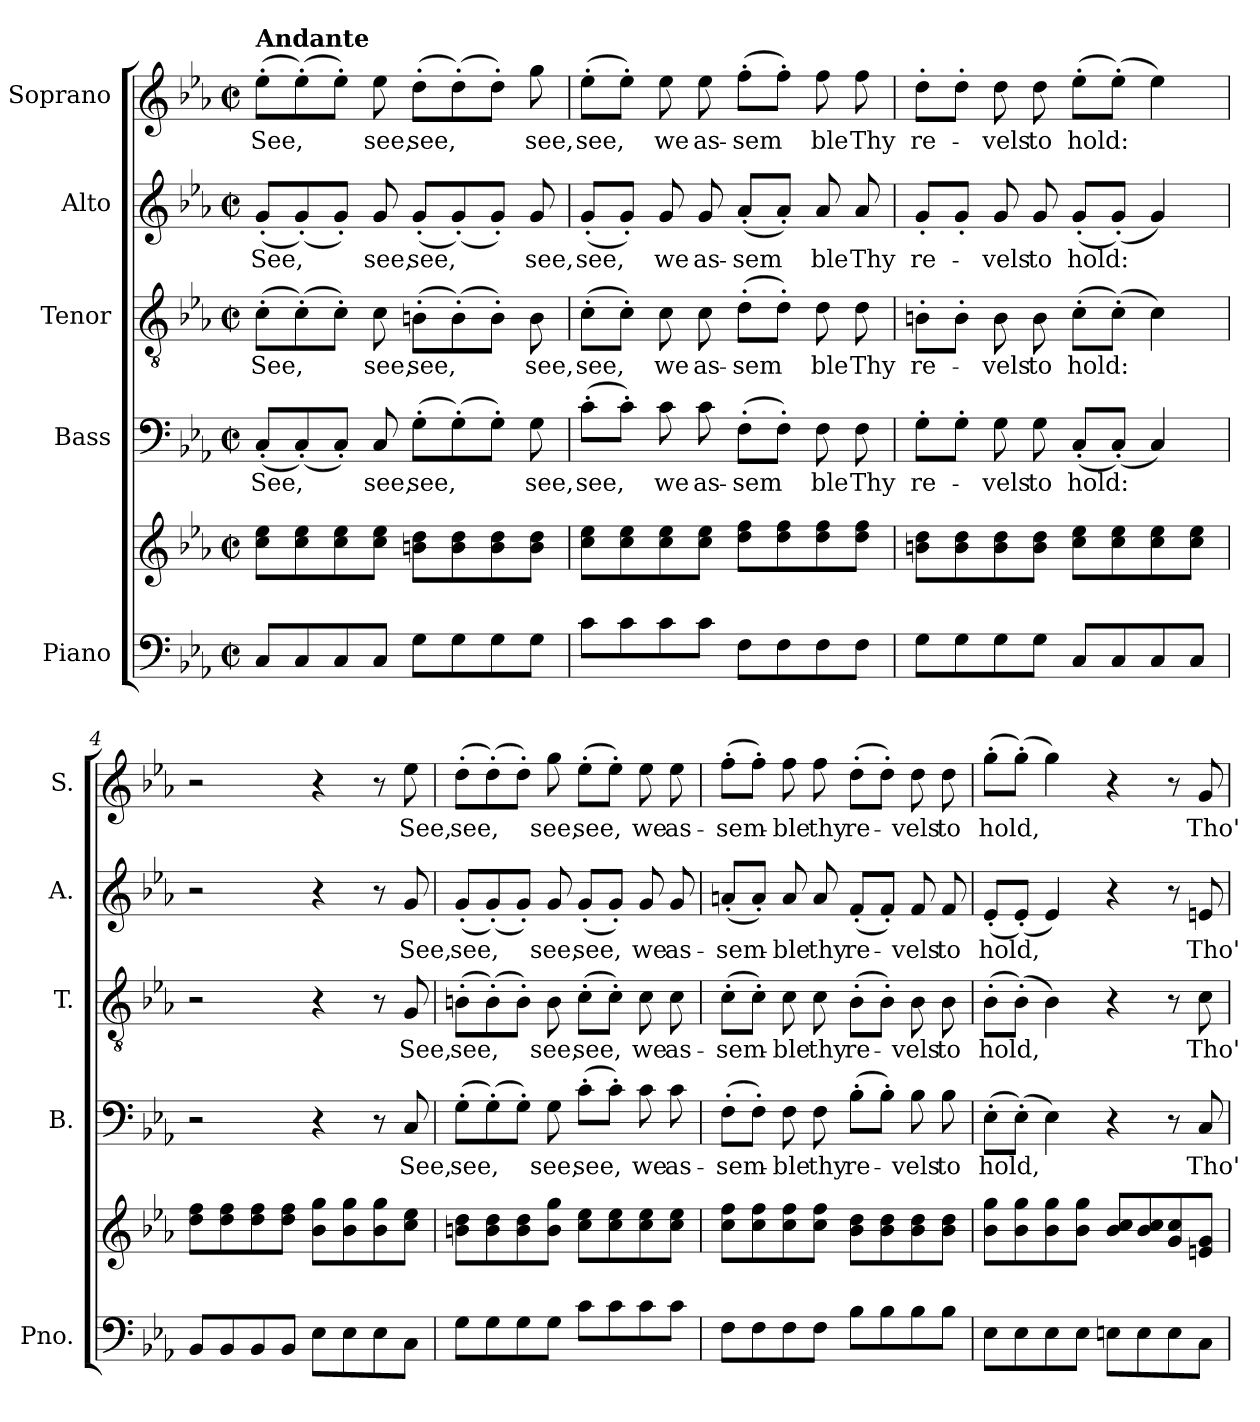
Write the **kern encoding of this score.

**kern	**kern	**kern	**text	**kern	**text	**kern	**text	**kern	**text
*part5	*part5	*part4	*part4	*part3	*part3	*part2	*part2	*part1	*part1
*staff6	*staff5	*staff4	*staff4	*staff3	*staff3	*staff2	*staff2	*staff1	*staff1
*I"Piano	*	*I"Bass	*	*I"Tenor	*	*I"Alto	*	*I"Soprano	*
*I'Pno.	*	*I'B.	*	*I'T.	*	*I'A.	*	*I'S.	*
*clefF4	*clefG2	*clefF4	*	*clefGv2	*	*clefG2	*	*clefG2	*
*k[b-e-a-]	*k[b-e-a-]	*k[b-e-a-]	*	*k[b-e-a-]	*	*k[b-e-a-]	*	*k[b-e-a-]	*
*M2/2	*M2/2	*M2/2	*	*M2/2	*	*M2/2	*	*M2/2	*
*met(c|)	*met(c|)	*met(c|)	*	*met(c|)	*	*met(c|)	*	*met(c|)	*
*MM70	*MM70	*MM70	*	*MM70	*	*MM70	*	*MM70	*
=1	=1	=1	=1	=1	=1	=1	=1	=1	=1
!	!	!	!	!	!	!	!	!LO:TX:a:B:t=Andante	!
8C/L	8cc\ 8ee-\L	(8C'!/L	See,	(8c'!\L	See,	(8g'!/L	See,	(8ee-'!\L	See,
8C/	8cc\ 8ee-\	(8C'!/)	.	(8c'!\)	.	(8g'!/)	.	(8ee-'!\)	.
8C/	8cc\ 8ee-\	8C'!/J)	.	8c'!\J)	.	8g'!/J)	.	8ee-'!\J)	.
8C/J	8cc\ 8ee-\J	8C!/	see,	8c!\	see,	8g!/	see,	8ee-!\	see,
8G\L	8bn\ 8dd\L	(8G'!\L	see,	(8Bn'!\L	see,	(8g'!/L	see,	(8dd'!\L	see,
8G\	8b\ 8dd\	(8G'!\)	.	(8B'!\)	.	(8g'!/)	.	(8dd'!\)	.
8G\	8b\ 8dd\	8G'!\J)	.	8B'!\J)	.	8g'!/J)	.	8dd'!\J)	.
8G\J	8b\ 8dd\J	8G!\	see,	8B!\	see,	8g!/	see,	8gg!\	see,
=2	=2	=2	=2	=2	=2	=2	=2	=2	=2
8c\L	8cc\ 8ee-\L	(8c'!\L	see,	(8c'!\L	see,	(8g'!/L	see,	(8ee-'!\L	see,
8c\	8cc\ 8ee-\	8c'!\J)	.	8c'!\J)	.	8g'!/J)	.	8ee-'!\J)	.
8c\	8cc\ 8ee-\	8c!\	we	8c!\	we	8g!/	we	8ee-!\	we
8c\J	8cc\ 8ee-\J	8c!\	as-	8c!\	as-	8g!/	as-	8ee-!\	as-
8F\L	8dd\ 8ff\L	(8F'!\L	-sem	(8d'!\L	-sem	(8a-'!/L	-sem	(8ff'!\L	-sem
8F\	8dd\ 8ff\	8F'!\J)	.	8d'!\J)	.	8a-'!/J)	.	8ff'!\J)	.
8F\	8dd\ 8ff\	8F!\	ble	8d!\	ble	8a-!/	ble	8ff!\	ble
8F\J	8dd\ 8ff\J	8F!\	Thy	8d!\	Thy	8a-!/	Thy	8ff!\	Thy
!!LO:LB:g=z
=3	=3	=3	=3	=3	=3	=3	=3	=3	=3
8G\L	8bn\ 8dd\L	8G'!\L	re-	8Bn'!\L	re-	8g'!/L	re-	8dd'!\L	re-
8G\	8b\ 8dd\	8G'!\J	.	8B'!\J	.	8g'!/J	.	8dd'!\J	.
8G\	8b\ 8dd\	8G!\	-vels	8B!\	-vels	8g!/	-vels	8dd!\	-vels
8G\J	8b\ 8dd\J	8G!\	to	8B!\	to	8g!/	to	8dd!\	to
8C/L	8cc\ 8ee-\L	(8C'!/L	hold:	(8c'!\L	hold:	(8g'!/L	hold:	(8ee-'!\L	hold:
8C/	8cc\ 8ee-\	(8C'!/J)	.	(8c'!\J)	.	(8g'!/J)	.	(8ee-'!\J)	.
8C/	8cc\ 8ee-\	4C!/)	.	4c!\)	.	4g!/)	.	4ee-!\)	.
8C/J	8cc\ 8ee-\J	.	.	.	.	.	.	.	.
=4	=4	=4	=4	=4	=4	=4	=4	=4	=4
8BB-/L	8dd\ 8ff\L	2r	.	2r	.	2r	.	2r	.
8BB-/	8dd\ 8ff\	.	.	.	.	.	.	.	.
8BB-/	8dd\ 8ff\	.	.	.	.	.	.	.	.
8BB-/J	8dd\ 8ff\J	.	.	.	.	.	.	.	.
8E-\L	8b-\ 8gg\L	4r	.	4r	.	4r	.	4r	.
8E-\	8b-\ 8gg\	.	.	.	.	.	.	.	.
8E-\	8b-\ 8gg\	8r	.	8r	.	8r	.	8r	.
8C\J	8cc\ 8ee-\J	8C!/	See,	8G!/	See,	8g!/	See,	8ee-!\	See,
=5	=5	=5	=5	=5	=5	=5	=5	=5	=5
8G\L	8bn\ 8dd\L	(8G'!\L	see,	(8Bn'!\L	see,	(8g'!/L	see,	(8dd'!\L	see,
8G\	8b\ 8dd\	(8G'!\)	.	(8B'!\)	.	(8g'!/)	.	(8dd'!\)	.
8G\	8b\ 8dd\	8G'!\J)	.	8B'!\J)	.	8g'!/J)	.	8dd'!\J)	.
8G\J	8b\ 8gg\J	8G!\	see,	8B!\	see,	8g!/	see,	8gg!\	see,
8c\L	8cc\ 8ee-\L	(8c'!\L	see,	(8c'!\L	see,	(8g'!/L	see,	(8ee-'!\L	see,
8c\	8cc\ 8ee-\	8c'!\J)	.	8c'!\J)	.	8g'!/J)	.	8ee-'!\J)	.
8c\	8cc\ 8ee-\	8c!\	we	8c!\	we	8g!/	we	8ee-!\	we
8c\J	8cc\ 8ee-\J	8c!\	as-	8c!\	as-	8g!/	as-	8ee-!\	as-
!!LO:PB:g=z
=6	=6	=6	=6	=6	=6	=6	=6	=6	=6
8F\L	8cc\ 8ff\L	(8F'!\L	-sem-	(8c'!\L	-sem-	(8an'!/L	-sem-	(8ff'!\L	-sem-
8F\	8cc\ 8ff\	8F'!\J)	.	8c'!\J)	.	8a'!/J)	.	8ff'!\J)	.
8F\	8cc\ 8ff\	8F!\	-ble	8c!\	-ble	8a!/	-ble	8ff!\	-ble
8F\J	8cc\ 8ff\J	8F!\	thy	8c!\	thy	8a!/	thy	8ff!\	thy
8B-\L	8b-\ 8dd\L	(8B-'!\L	re-	(8B-'!\L	re-	(8f'!/L	re-	(8dd'!\L	re-
8B-\	8b-\ 8dd\	8B-'!\J)	.	8B-'!\J)	.	8f'!/J)	.	8dd'!\J)	.
8B-\	8b-\ 8dd\	8B-!\	-vels	8B-!\	-vels	8f!/	-vels	8dd!\	-vels
8B-\J	8b-\ 8dd\J	8B-!\	to	8B-!\	to	8f!/	to	8dd!\	to
=7	=7	=7	=7	=7	=7	=7	=7	=7	=7
8E-\L	8b-\ 8gg\L	(8E-'!\L	hold,	(8B-'!\L	hold,	(8e-'!/L	hold,	(8gg'!\L	hold,
8E-\	8b-\ 8gg\	(8E-'!\J)	.	(8B-'!\J)	.	(8e-'!/J)	.	(8gg'!\J)	.
8E-\	8b-\ 8gg\	4E-!\)	.	4B-!\)	.	4e-!/)	.	4gg!\)	.
8E-\J	8b-\ 8gg\J	.	.	.	.	.	.	.	.
8En\L	8b-/ 8cc/L	4r	.	4r	.	4r	.	4r	.
8E\	8b-/ 8cc/	.	.	.	.	.	.	.	.
8E\	8g/ 8cc/	8r	.	8r	.	8r	.	8r	.
8C\J	8en/ 8g/J	8C!/	Tho'	8c!\	Tho'	8en!/	Tho'	8g!/	Tho'
=	=	=	=	=	=	=	=	=	=
*-	*-	*-	*-	*-	*-	*-	*-	*-	*-
